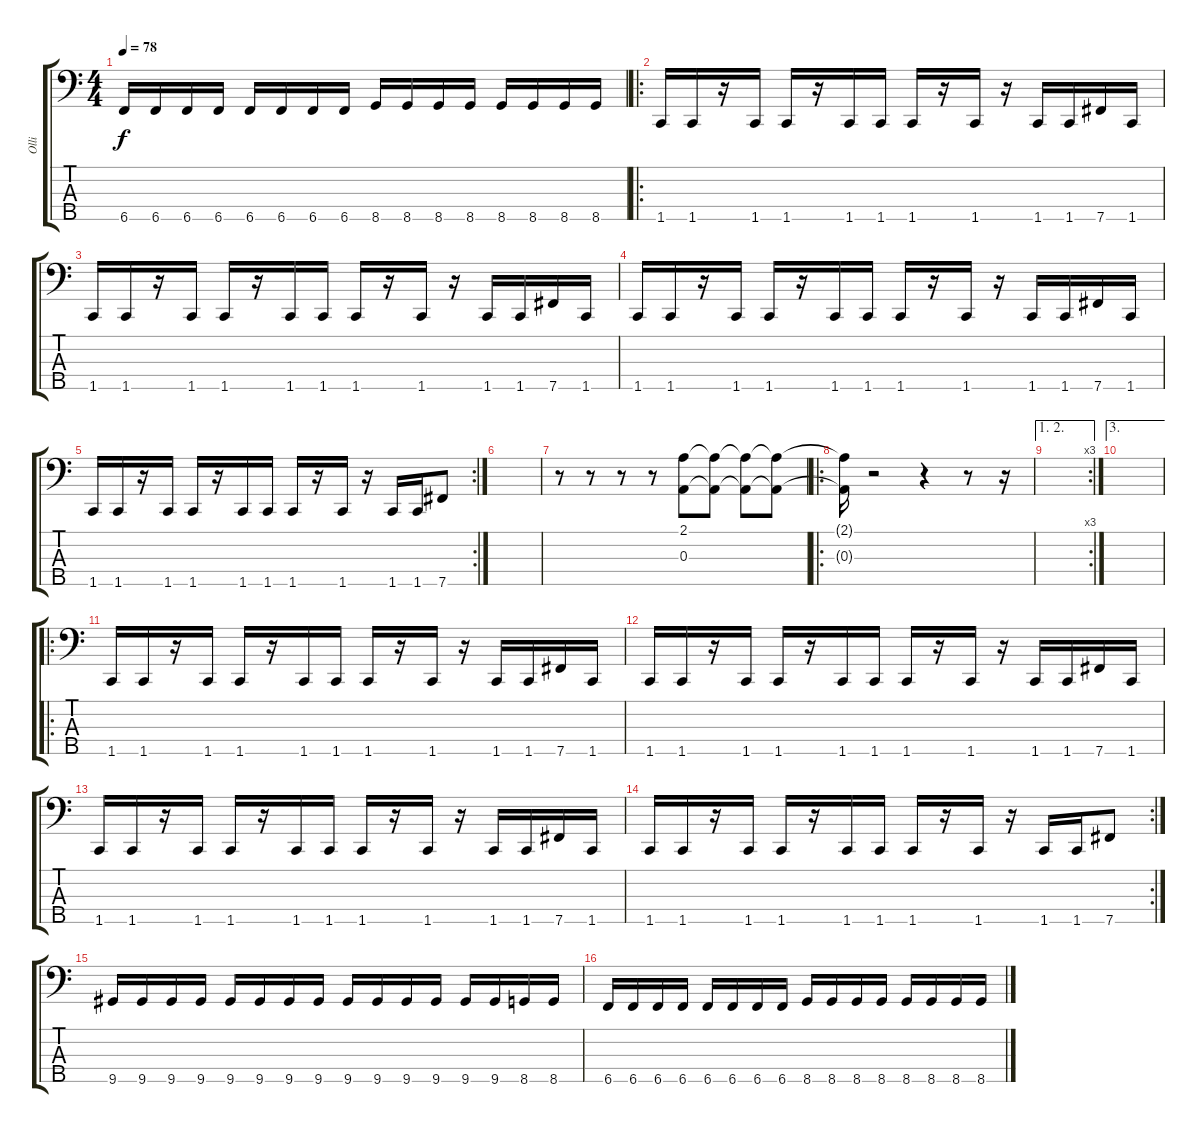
\track ("Olli" "Olli") {instrument electricbassfinger}
\staff {score tabs}
\tuning (G2 D2 A1 E1 B0) {hide}
\ts (4 4)
\tempo 78
\clef f4
\ks c
6.5.16{dy f} 6.5.16 6.5.16 6.5.16 6.5.16 6.5.16 6.5.16 6.5.16 8.5.16 8.5.16 8.5.16 8.5.16 8.5.16 8.5.16 8.5.16 8.5.16 |
\ro
1.5.16 1.5.16 r.16 1.5.16 1.5.16 r.16 1.5.16 1.5.16 1.5.16 r.16 1.5.16 r.16 1.5.16 1.5.16 7.5.16 1.5.16 |
1.5.16 1.5.16 r.16 1.5.16 1.5.16 r.16 1.5.16 1.5.16 1.5.16 r.16 1.5.16 r.16 1.5.16 1.5.16 7.5.16 1.5.16 |
1.5.16 1.5.16 r.16 1.5.16 1.5.16 r.16 1.5.16 1.5.16 1.5.16 r.16 1.5.16 r.16 1.5.16 1.5.16 7.5.16 1.5.16 |
\rc 2
1.5.16 1.5.16 r.16 1.5.16 1.5.16 r.16 1.5.16 1.5.16 1.5.16 r.16 1.5.16 r.16 1.5.16 1.5.16 7.5.8 |
|
r.8{instrument reversecymbal} r.8 r.8 r.8 (2.1 0.3).8 (2.1{t} 0.3{t}).8 (2.1{t} 0.3{t}).8 (2.1{t} 0.3{t}).8 |
\ro
(2.1{t} 0.3{t}).16{instrument electricbassfinger} r.2 r.4 r.8 r.16 |
\ae (1 2)
\rc 3
|
\ae 3
|
\ro
1.5.16 1.5.16 r.16 1.5.16 1.5.16 r.16 1.5.16 1.5.16 1.5.16 r.16 1.5.16 r.16 1.5.16 1.5.16 7.5.16 1.5.16 |
1.5.16 1.5.16 r.16 1.5.16 1.5.16 r.16 1.5.16 1.5.16 1.5.16 r.16 1.5.16 r.16 1.5.16 1.5.16 7.5.16 1.5.16 |
1.5.16 1.5.16 r.16 1.5.16 1.5.16 r.16 1.5.16 1.5.16 1.5.16 r.16 1.5.16 r.16 1.5.16 1.5.16 7.5.16 1.5.16 |
\rc 2
1.5.16 1.5.16 r.16 1.5.16 1.5.16 r.16 1.5.16 1.5.16 1.5.16 r.16 1.5.16 r.16 1.5.16 1.5.16 7.5.8 |
9.5.16{volume 13} 9.5.16 9.5.16 9.5.16 9.5.16 9.5.16 9.5.16 9.5.16 9.5.16 9.5.16 9.5.16 9.5.16 9.5.16 9.5.16 8.5.16 8.5.16 |
6.5.16 6.5.16 6.5.16 6.5.16 6.5.16 6.5.16 6.5.16 6.5.16 8.5.16 8.5.16 8.5.16 8.5.16 8.5.16 8.5.16 8.5.16 8.5.16
